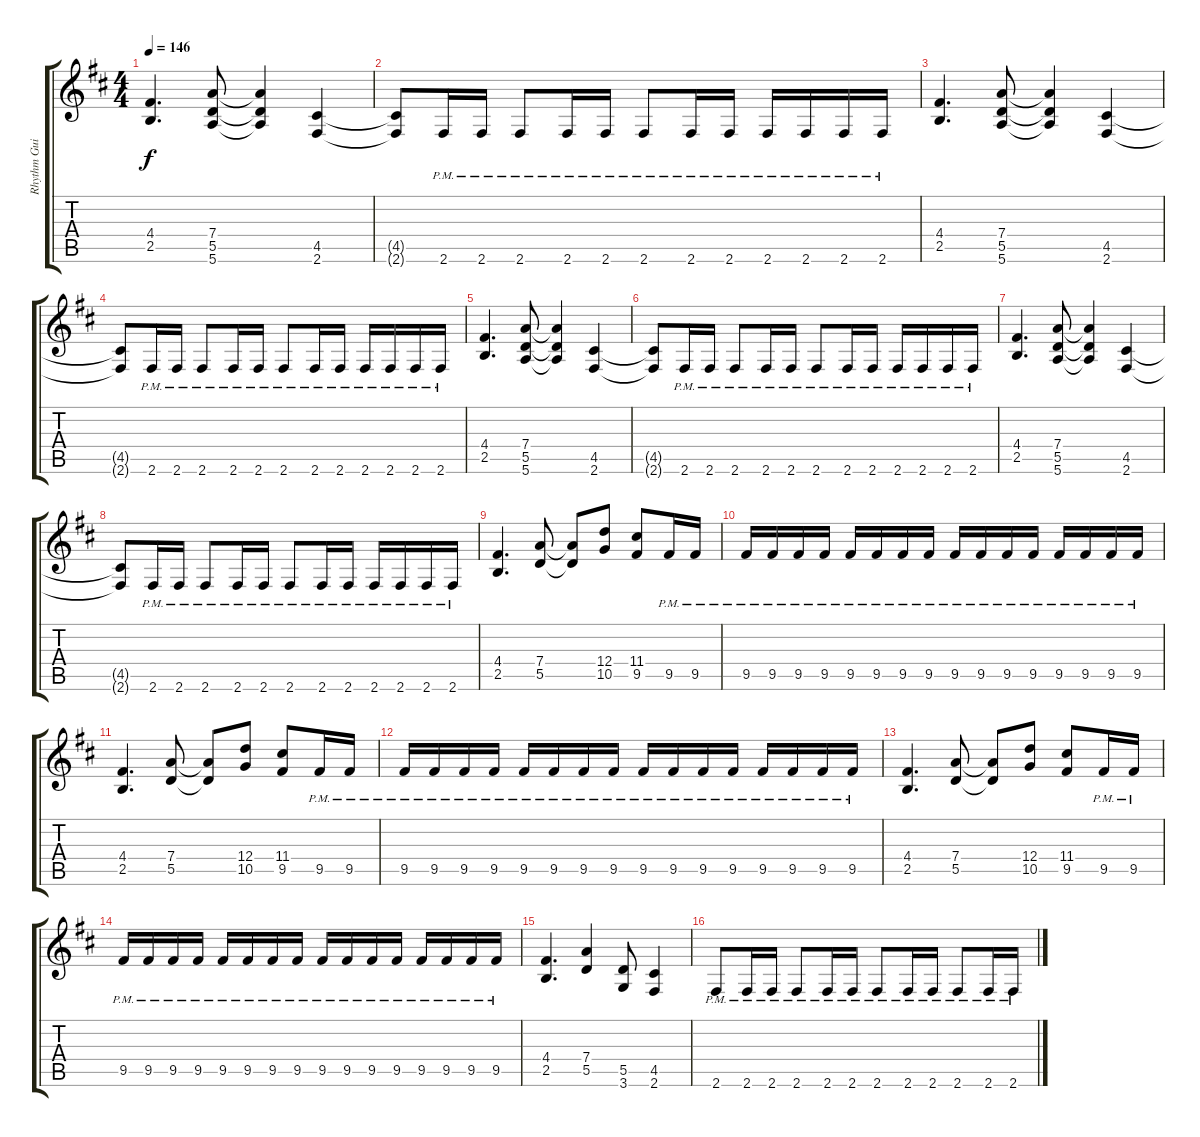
\track ("Rhythm Guitar" "Rhythm Gui") {instrument distortionguitar}
\staff {score tabs}
\tuning (E4 B3 G3 D3 A2 E2) {hide}
\ts (4 4)
\tempo 146
\clef g2
\ks d
(4.4 2.5).4{d dy f} (7.4 5.5 5.6).8 (7.4{t} 5.5{t} 5.6{t}).4 (4.5 2.6).4 |
(4.5{t} 2.6{t}).8 2.6{pm}.16 2.6{pm}.16 2.6{pm}.8 2.6{pm}.16 2.6{pm}.16 2.6{pm}.8 2.6{pm}.16 2.6{pm}.16 2.6{pm}.16 2.6{pm}.16 2.6{pm}.16 2.6{pm}.16 |
(4.4 2.5).4{d} (7.4 5.5 5.6).8 (7.4{t} 5.5{t} 5.6{t}).4 (4.5 2.6).4 |
(4.5{t} 2.6{t}).8 2.6{pm}.16 2.6{pm}.16 2.6{pm}.8 2.6{pm}.16 2.6{pm}.16 2.6{pm}.8 2.6{pm}.16 2.6{pm}.16 2.6{pm}.16 2.6{pm}.16 2.6{pm}.16 2.6{pm}.16 |
(4.4 2.5).4{d} (7.4 5.5 5.6).8 (7.4{t} 5.5{t} 5.6{t}).4 (4.5 2.6).4 |
(4.5{t} 2.6{t}).8 2.6{pm}.16 2.6{pm}.16 2.6{pm}.8 2.6{pm}.16 2.6{pm}.16 2.6{pm}.8 2.6{pm}.16 2.6{pm}.16 2.6{pm}.16 2.6{pm}.16 2.6{pm}.16 2.6{pm}.16 |
(4.4 2.5).4{d} (7.4 5.5 5.6).8 (7.4{t} 5.5{t} 5.6{t}).4 (4.5 2.6).4 |
(4.5{t} 2.6{t}).8 2.6{pm}.16 2.6{pm}.16 2.6{pm}.8 2.6{pm}.16 2.6{pm}.16 2.6{pm}.8 2.6{pm}.16 2.6{pm}.16 2.6{pm}.16 2.6{pm}.16 2.6{pm}.16 2.6{pm}.16 |
(4.4 2.5).4{d} (7.4 5.5).8 (7.4{t} 5.5{t}).8 (12.4 10.5).8 (11.4 9.5).8 9.5{pm}.16 9.5{pm}.16 |
9.5{pm}.16 9.5{pm}.16 9.5{pm}.16 9.5{pm}.16 9.5{pm}.16 9.5{pm}.16 9.5{pm}.16 9.5{pm}.16 9.5{pm}.16 9.5{pm}.16 9.5{pm}.16 9.5{pm}.16 9.5{pm}.16 9.5{pm}.16 9.5{pm}.16 9.5{pm}.16 |
(4.4 2.5).4{d} (7.4 5.5).8 (7.4{t} 5.5{t}).8 (12.4 10.5).8 (11.4 9.5).8 9.5{pm}.16 9.5{pm}.16 |
9.5{pm}.16 9.5{pm}.16 9.5{pm}.16 9.5{pm}.16 9.5{pm}.16 9.5{pm}.16 9.5{pm}.16 9.5{pm}.16 9.5{pm}.16 9.5{pm}.16 9.5{pm}.16 9.5{pm}.16 9.5{pm}.16 9.5{pm}.16 9.5{pm}.16 9.5{pm}.16 |
(4.4 2.5).4{d} (7.4 5.5).8 (7.4{t} 5.5{t}).8 (12.4 10.5).8 (11.4 9.5).8 9.5{pm}.16 9.5{pm}.16 |
9.5{pm}.16 9.5{pm}.16 9.5{pm}.16 9.5{pm}.16 9.5{pm}.16 9.5{pm}.16 9.5{pm}.16 9.5{pm}.16 9.5{pm}.16 9.5{pm}.16 9.5{pm}.16 9.5{pm}.16 9.5{pm}.16 9.5{pm}.16 9.5{pm}.16 9.5{pm}.16 |
(4.4 2.5).4{d} (7.4 5.5).4 (5.5 3.6).8 (4.5 2.6).4 |
2.6{pm}.8 2.6{pm}.16 2.6{pm}.16 2.6{pm}.8 2.6{pm}.16 2.6{pm}.16 2.6{pm}.8 2.6{pm}.16 2.6{pm}.16 2.6{pm}.8 2.6{pm}.16 2.6{pm}.16
